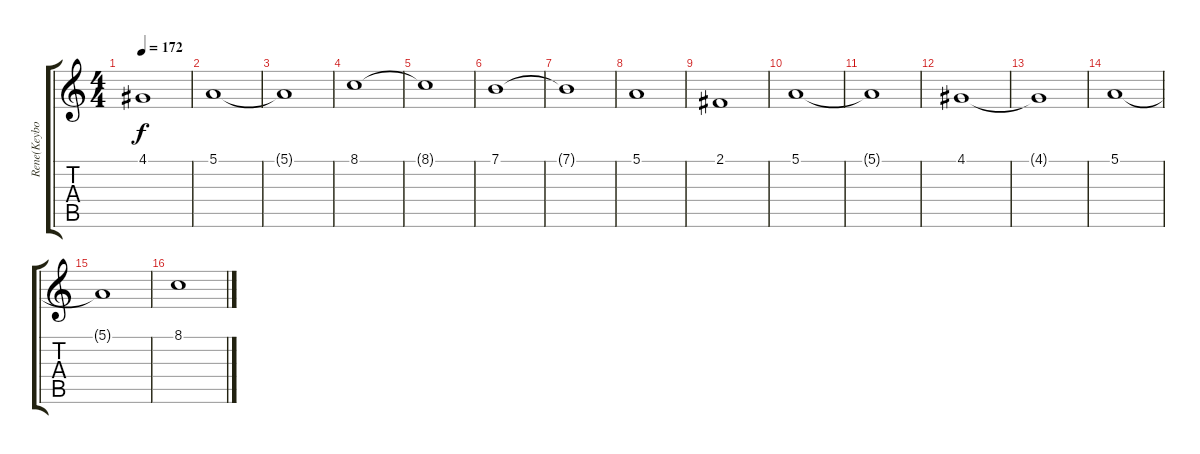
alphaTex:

\track ("Rene(Keyboard)" "Rene(Keybo") {instrument pad4choir}
\staff {score tabs}
\tuning (E4 B3 G3 D3 A2 E2) {hide}
\ts (4 4)
\tempo 172
\clef g2
\ks c
4.1{t}.1{dy f} |
5.1.1 |
5.1{t}.1 |
8.1.1 |
8.1{t}.1 |
7.1.1 |
7.1{t}.1 |
5.1.1 |
2.1.1 |
5.1.1 |
5.1{t}.1 |
4.1.1 |
4.1{t}.1 |
5.1.1 |
5.1{t}.1 |
8.1.1
